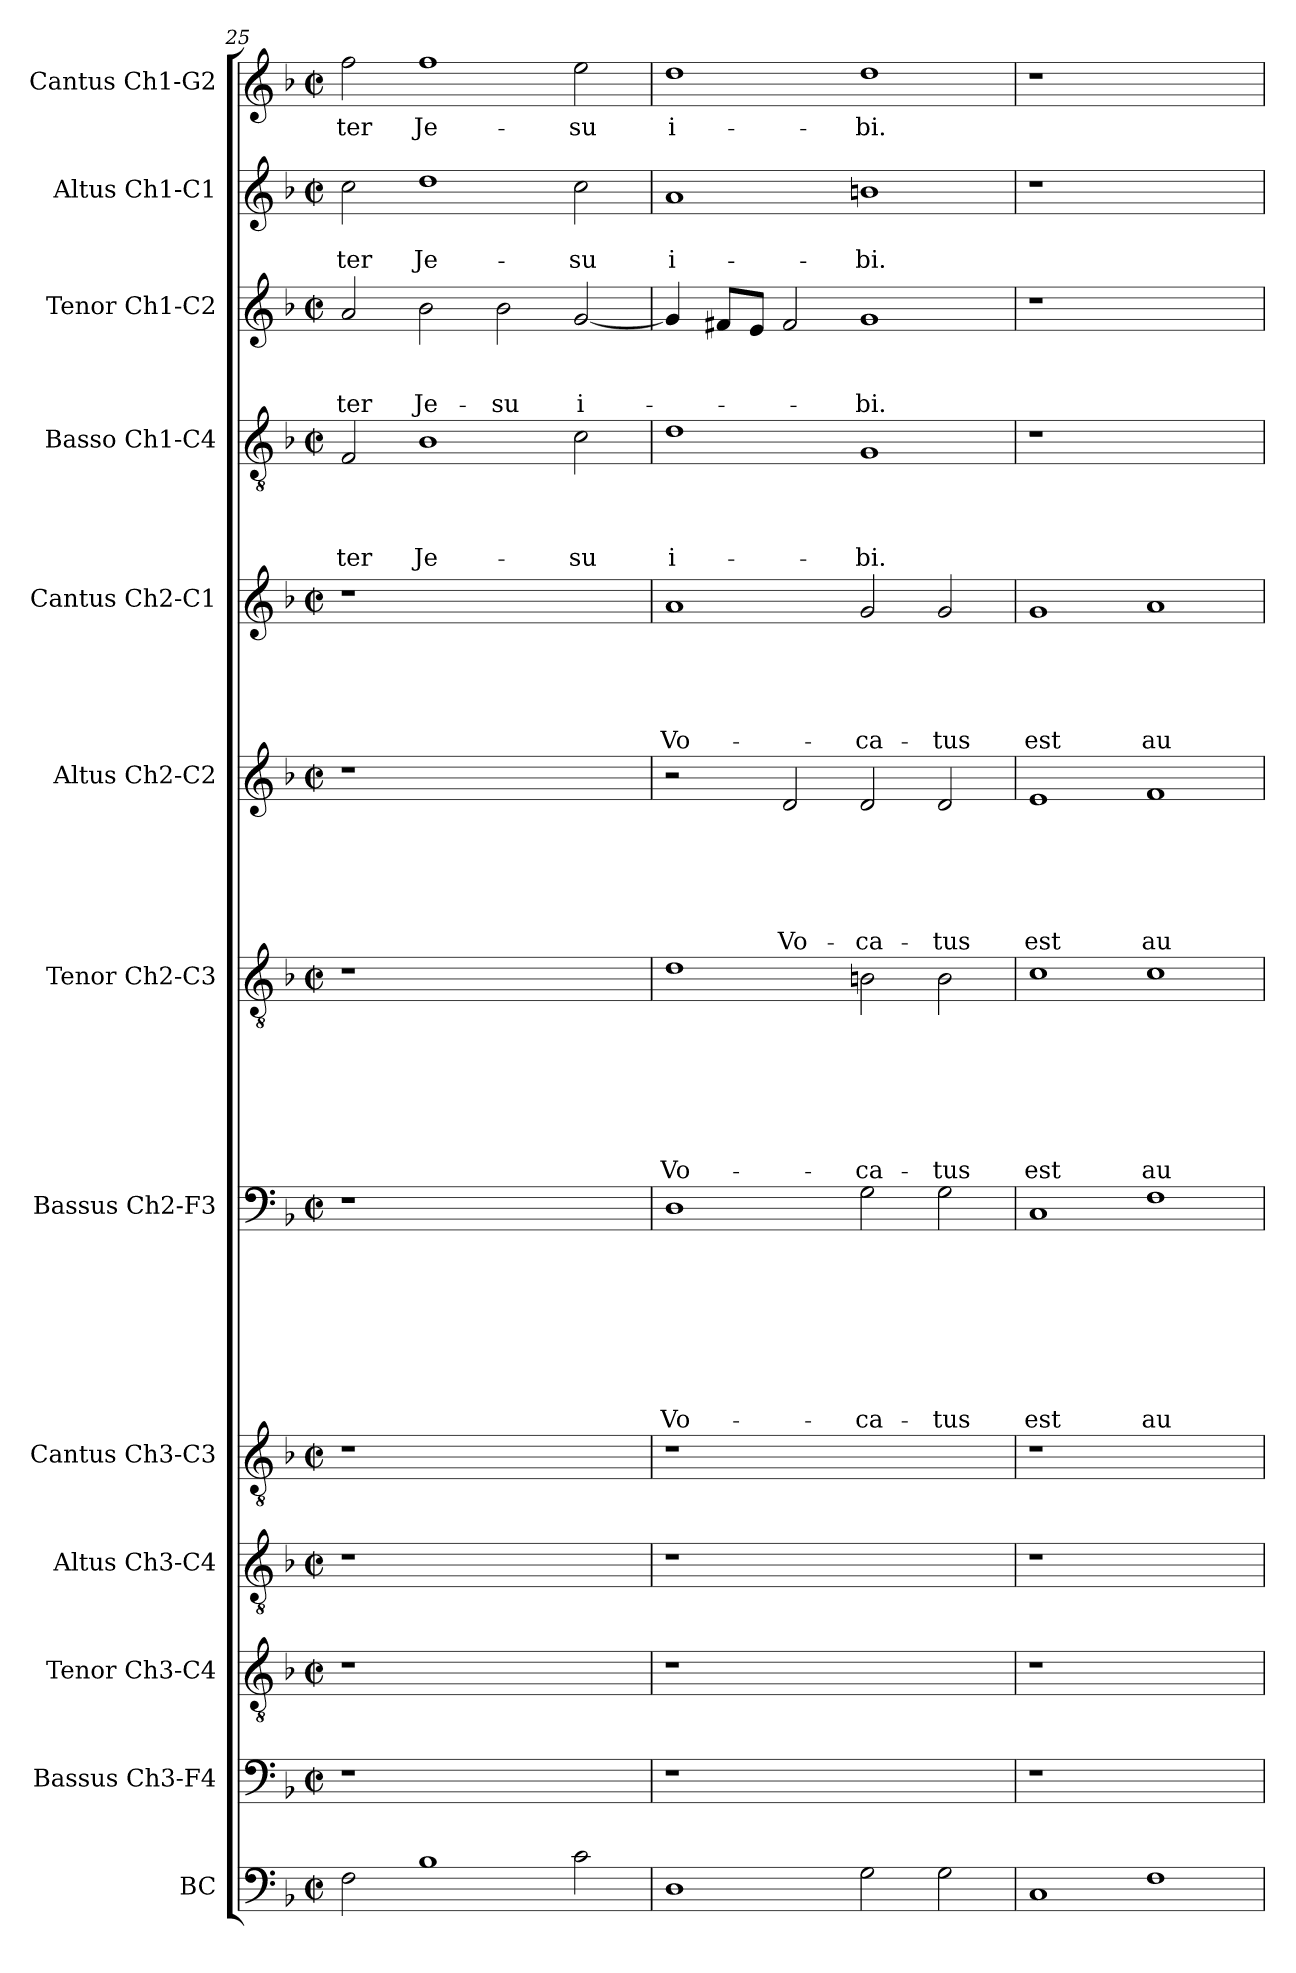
**kern	**kern	**kern	**kern	**kern	**kern	**text	**text	**text	**text	**text	**text	**text	**text	**kern	**text	**text	**text	**text	**text	**text	**text	**kern	**text	**text	**text	**text	**text	**text	**kern	**text	**text	**text	**text	**text	**kern	**text	**text	**text	**text	**kern	**text	**text	**text	**kern	**text	**text	**kern	**text
*part13	*part12	*part11	*part10	*part9	*part8	*part8	*part8	*part8	*part8	*part8	*part8	*part8	*part8	*part7	*part7	*part7	*part7	*part7	*part7	*part7	*part7	*part6	*part6	*part6	*part6	*part6	*part6	*part6	*part5	*part5	*part5	*part5	*part5	*part5	*part4	*part4	*part4	*part4	*part4	*part3	*part3	*part3	*part3	*part2	*part2	*part2	*part1	*part1
*staff13	*staff12	*staff11	*staff10	*staff9	*staff8	*staff8	*staff8	*staff8	*staff8	*staff8	*staff8	*staff8	*staff8	*staff7	*staff7	*staff7	*staff7	*staff7	*staff7	*staff7	*staff7	*staff6	*staff6	*staff6	*staff6	*staff6	*staff6	*staff6	*staff5	*staff5	*staff5	*staff5	*staff5	*staff5	*staff4	*staff4	*staff4	*staff4	*staff4	*staff3	*staff3	*staff3	*staff3	*staff2	*staff2	*staff2	*staff1	*staff1
*I"BC	*I"Bassus Ch3-F4	*I"Tenor Ch3-C4	*I"Altus Ch3-C4	*I"Cantus Ch3-C3	*I"Bassus Ch2-F3	*	*	*	*	*	*	*	*	*I"Tenor Ch2-C3	*	*	*	*	*	*	*	*I"Altus Ch2-C2	*	*	*	*	*	*	*I"Cantus Ch2-C1	*	*	*	*	*	*I"Basso Ch1-C4	*	*	*	*	*I"Tenor Ch1-C2	*	*	*	*I"Altus Ch1-C1	*	*	*I"Cantus Ch1-G2	*
*	*I'B3	*I'T3	*I'A3	*I'C3	*I'B2	*	*	*	*	*	*	*	*	*I'T2	*	*	*	*	*	*	*	*I'A2	*	*	*	*	*	*	*I'C2	*	*	*	*	*	*I'B1	*	*	*	*	*I'T1	*	*	*	*I'A1	*	*	*I'C1	*
*clefF4	*clefF4	*clefGv2	*clefGv2	*clefGv2	*clefF4	*	*	*	*	*	*	*	*	*clefGv2	*	*	*	*	*	*	*	*clefG2	*	*	*	*	*	*	*clefG2	*	*	*	*	*	*clefGv2	*	*	*	*	*clefG2	*	*	*	*clefG2	*	*	*clefG2	*
*k[b-]	*k[b-]	*k[b-]	*k[b-]	*k[b-]	*k[b-]	*	*	*	*	*	*	*	*	*k[b-]	*	*	*	*	*	*	*	*k[b-]	*	*	*	*	*	*	*k[b-]	*	*	*	*	*	*k[b-]	*	*	*	*	*k[b-]	*	*	*	*k[b-]	*	*	*k[b-]	*
*F:	*F:	*F:	*F:	*F:	*F:	*	*	*	*	*	*	*	*	*F:	*	*	*	*	*	*	*	*F:	*	*	*	*	*	*	*F:	*	*	*	*	*	*F:	*	*	*	*	*F:	*	*	*	*F:	*	*	*F:	*
*M2/2	*M2/2	*M2/2	*M2/2	*M2/2	*M2/2	*	*	*	*	*	*	*	*	*M2/2	*	*	*	*	*	*	*	*M2/2	*	*	*	*	*	*	*M2/2	*	*	*	*	*	*M2/2	*	*	*	*	*M2/2	*	*	*	*M2/2	*	*	*M2/2	*
*met(c|)	*met(c|)	*met(c|)	*met(c|)	*met(c|)	*met(c|)	*	*	*	*	*	*	*	*	*met(c|)	*	*	*	*	*	*	*	*met(c|)	*	*	*	*	*	*	*met(c|)	*	*	*	*	*	*met(c|)	*	*	*	*	*met(c|)	*	*	*	*met(c|)	*	*	*met(c|)	*
=25	=25	=25	=25	=25	=25	=25	=25	=25	=25	=25	=25	=25	=25	=25	=25	=25	=25	=25	=25	=25	=25	=25	=25	=25	=25	=25	=25	=25	=25	=25	=25	=25	=25	=25	=25	=25	=25	=25	=25	=25	=25	=25	=25	=25	=25	=25	=25	=25
2F\	1r	1r	1r	1r	1r	.	.	.	.	.	.	.	.	1r	.	.	.	.	.	.	.	1r	.	.	.	.	.	.	1r	.	.	.	.	.	2F/	.	.	.	-ter	2a/	.	.	-ter	2cc\	.	-ter	2ff\	-ter
1B-	.	.	.	.	.	.	.	.	.	.	.	.	.	.	.	.	.	.	.	.	.	.	.	.	.	.	.	.	.	.	.	.	.	.	1B-	.	.	.	Je-	2b-\	.	.	Je-	1dd	.	Je-	1ff	Je-
.	1ryy	1ryy	1ryy	1ryy	1ryy	.	.	.	.	.	.	.	.	1ryy	.	.	.	.	.	.	.	1ryy	.	.	.	.	.	.	1ryy	.	.	.	.	.	.	.	.	.	.	2b-\	.	.	-su	.	.	.	.	.
2c\	.	.	.	.	.	.	.	.	.	.	.	.	.	.	.	.	.	.	.	.	.	.	.	.	.	.	.	.	.	.	.	.	.	.	2c\	.	.	.	-su	[2g/	.	.	i-	2cc\	.	-su	2ee\	-su
=26	=26	=26	=26	=26	=26	=26	=26	=26	=26	=26	=26	=26	=26	=26	=26	=26	=26	=26	=26	=26	=26	=26	=26	=26	=26	=26	=26	=26	=26	=26	=26	=26	=26	=26	=26	=26	=26	=26	=26	=26	=26	=26	=26	=26	=26	=26	=26	=26
1D	1r	1r	1r	1r	1D	.	.	.	.	.	.	.	Vo-	1d	.	.	.	.	.	.	Vo-	2r	.	.	.	.	.	.	1a	.	.	.	.	Vo-	1d	.	.	.	i-	4g/]	.	.	.	1a	.	i-	1dd	i-
.	.	.	.	.	.	.	.	.	.	.	.	.	.	.	.	.	.	.	.	.	.	.	.	.	.	.	.	.	.	.	.	.	.	.	.	.	.	.	.	8f#X/L	.	.	.	.	.	.	.	.
.	.	.	.	.	.	.	.	.	.	.	.	.	.	.	.	.	.	.	.	.	.	.	.	.	.	.	.	.	.	.	.	.	.	.	.	.	.	.	.	8e/J	.	.	.	.	.	.	.	.
.	.	.	.	.	.	.	.	.	.	.	.	.	.	.	.	.	.	.	.	.	.	2d/	.	.	.	.	.	Vo-	.	.	.	.	.	.	.	.	.	.	.	2f#/	.	.	.	.	.	.	.	.
2G\	1ryy	1ryy	1ryy	1ryy	2G\	.	.	.	.	.	.	.	-ca-	2Bn\	.	.	.	.	.	.	-ca-	2d/	.	.	.	.	.	-ca-	2g/	.	.	.	.	-ca-	1G	.	.	.	-bi.	1g	.	.	-bi.	1bn	.	-bi.	1dd	-bi.
2G\	.	.	.	.	2G\	.	.	.	.	.	.	.	-tus	2B\	.	.	.	.	.	.	-tus	2d/	.	.	.	.	.	-tus	2g/	.	.	.	.	-tus	.	.	.	.	.	.	.	.	.	.	.	.	.	.
=27	=27	=27	=27	=27	=27	=27	=27	=27	=27	=27	=27	=27	=27	=27	=27	=27	=27	=27	=27	=27	=27	=27	=27	=27	=27	=27	=27	=27	=27	=27	=27	=27	=27	=27	=27	=27	=27	=27	=27	=27	=27	=27	=27	=27	=27	=27	=27	=27
1C	1r	1r	1r	1r	1C	.	.	.	.	.	.	.	est	1c	.	.	.	.	.	.	est	1e	.	.	.	.	.	est	1g	.	.	.	.	est	1r	.	.	.	.	1r	.	.	.	1r	.	.	1r	.
1F	1ryy	1ryy	1ryy	1ryy	1F	.	.	.	.	.	.	.	au-	1c	.	.	.	.	.	.	au-	1f	.	.	.	.	.	au-	1a	.	.	.	.	au-	1ryy	.	.	.	.	1ryy	.	.	.	1ryy	.	.	1ryy	.
=	=	=	=	=	=	=	=	=	=	=	=	=	=	=	=	=	=	=	=	=	=	=	=	=	=	=	=	=	=	=	=	=	=	=	=	=	=	=	=	=	=	=	=	=	=	=	=	=
*-	*-	*-	*-	*-	*-	*-	*-	*-	*-	*-	*-	*-	*-	*-	*-	*-	*-	*-	*-	*-	*-	*-	*-	*-	*-	*-	*-	*-	*-	*-	*-	*-	*-	*-	*-	*-	*-	*-	*-	*-	*-	*-	*-	*-	*-	*-	*-	*-
